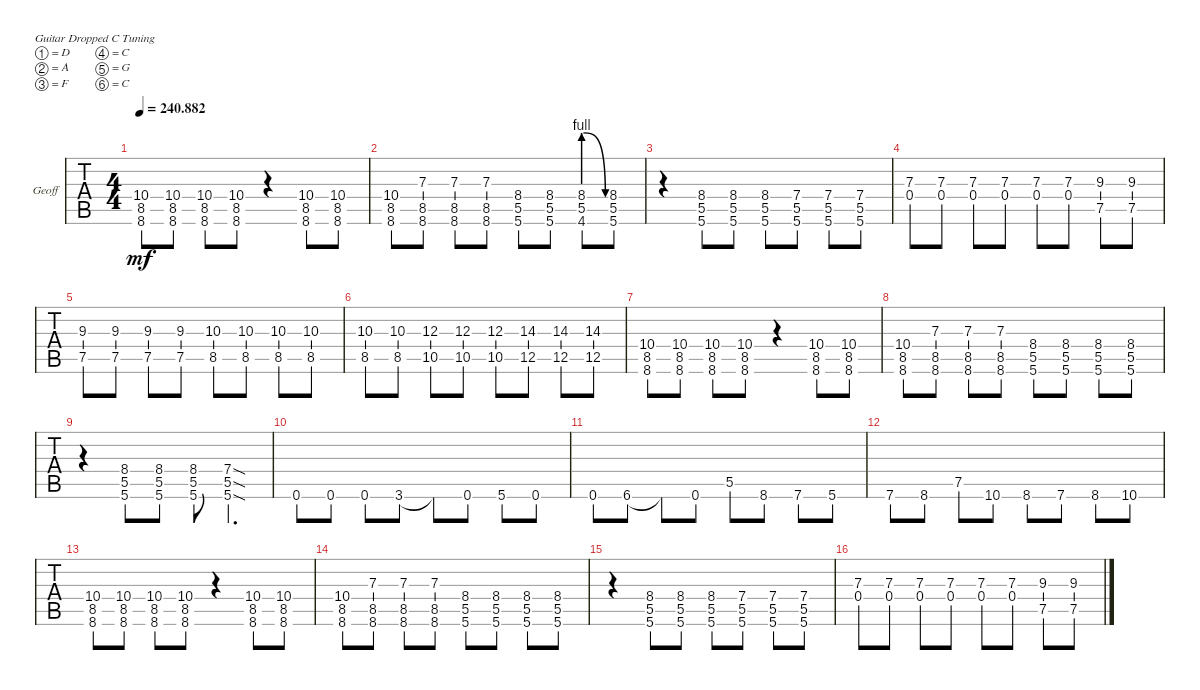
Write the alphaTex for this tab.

\bracketExtendMode groupsimilarinstruments
\firstSystemTrackNameOrientation horizontal
\otherSystemsTrackNameOrientation horizontal
\track ("GeoFuck" "Geoff") {instrument acousticgrandpiano}
\staff {tabs}
\tuning (D4 A3 F3 C3 G2 C2)
\displaytranspose 12
\ts (4 4)
\tempo
240.882
\accidentals auto
\clef g2
\ottava regular
\simile none
\ks c
(10.4 8.5 8.6).8{dy mf} (10.4 8.5 8.6).8 (10.4 8.5 8.6).8 (10.4 8.5 8.6).8 r.4 (10.4 8.5 8.6).8 (10.4 8.5 8.6).8 |
(10.4 8.5 8.6).8 (7.3 8.5 8.6).8 (7.3 8.5 8.6).8 (7.3 8.5 8.6).8 (8.4 5.5 5.6).8 (8.4 5.5 5.6).8 (8.4 5.5 4.6{be (prebendrelease 0 4 15 0)}).8 (8.4 5.5 5.6).8 |
r.4 (8.4 5.5 5.6).8 (8.4 5.5 5.6).8 (8.4 5.5 5.6).8 (7.4 5.5 5.6).8 (7.4 5.5 5.6).8 (7.4 5.5 5.6).8 |
(7.3 0.4).8 (7.3 0.4).8 (7.3 0.4).8 (7.3 0.4).8 (7.3 0.4).8 (7.3 0.4).8 (9.3 7.5).8 (9.3 7.5).8 |
(9.3 7.5).8 (9.3 7.5).8 (9.3 7.5).8 (9.3 7.5).8 (10.3 8.5).8 (10.3 8.5).8 (10.3 8.5).8 (10.3 8.5).8 |
(10.3 8.5).8 (10.3 8.5).8 (12.3 10.5).8 (12.3 10.5).8 (12.3 10.5).8 (14.3 12.5).8 (14.3 12.5).8 (14.3 12.5).8 |
(10.4 8.5 8.6).8 (10.4 8.5 8.6).8 (10.4 8.5 8.6).8 (10.4 8.5 8.6).8 r.4 (10.4 8.5 8.6).8 (10.4 8.5 8.6).8 |
(10.4 8.5 8.6).8 (7.3 8.5 8.6).8 (7.3 8.5 8.6).8 (7.3 8.5 8.6).8 (8.4 5.5 5.6).8 (8.4 5.5 5.6).8 (8.4 5.5 5.6).8 (8.4 5.5 5.6).8 |
r.4 (8.4 5.5 5.6).8 (8.4 5.5 5.6).8 (8.4 5.5 5.6).8 (7.4{sod} 5.5{sod} 5.6{sod}).4{d} |
0.6.8 0.6.8 0.6.8 3.6.8 3.6{t}.8 0.6.8 5.6.8 0.6.8 |
0.6.8 6.6.8 6.6{t}.8 0.6.8 5.5.8 8.6.8 7.6.8 5.6.8 |
7.6.8 8.6.8 7.5.8 10.6.8 8.6.8 7.6.8 8.6.8 10.6.8 |
(10.4 8.5 8.6).8 (10.4 8.5 8.6).8 (10.4 8.5 8.6).8 (10.4 8.5 8.6).8 r.4 (10.4 8.5 8.6).8 (10.4 8.5 8.6).8 |
(10.4 8.5 8.6).8 (7.3 8.5 8.6).8 (7.3 8.5 8.6).8 (7.3 8.5 8.6).8 (8.4 5.5 5.6).8 (8.4 5.5 5.6).8 (8.4 5.5 5.6).8 (8.4 5.5 5.6).8 |
r.4 (8.4 5.5 5.6).8 (8.4 5.5 5.6).8 (8.4 5.5 5.6).8 (7.4 5.5 5.6).8 (7.4 5.5 5.6).8 (7.4 5.5 5.6).8 |
(7.3 0.4).8 (7.3 0.4).8 (7.3 0.4).8 (7.3 0.4).8 (7.3 0.4).8 (7.3 0.4).8 (9.3 7.5).8 (9.3 7.5).8
